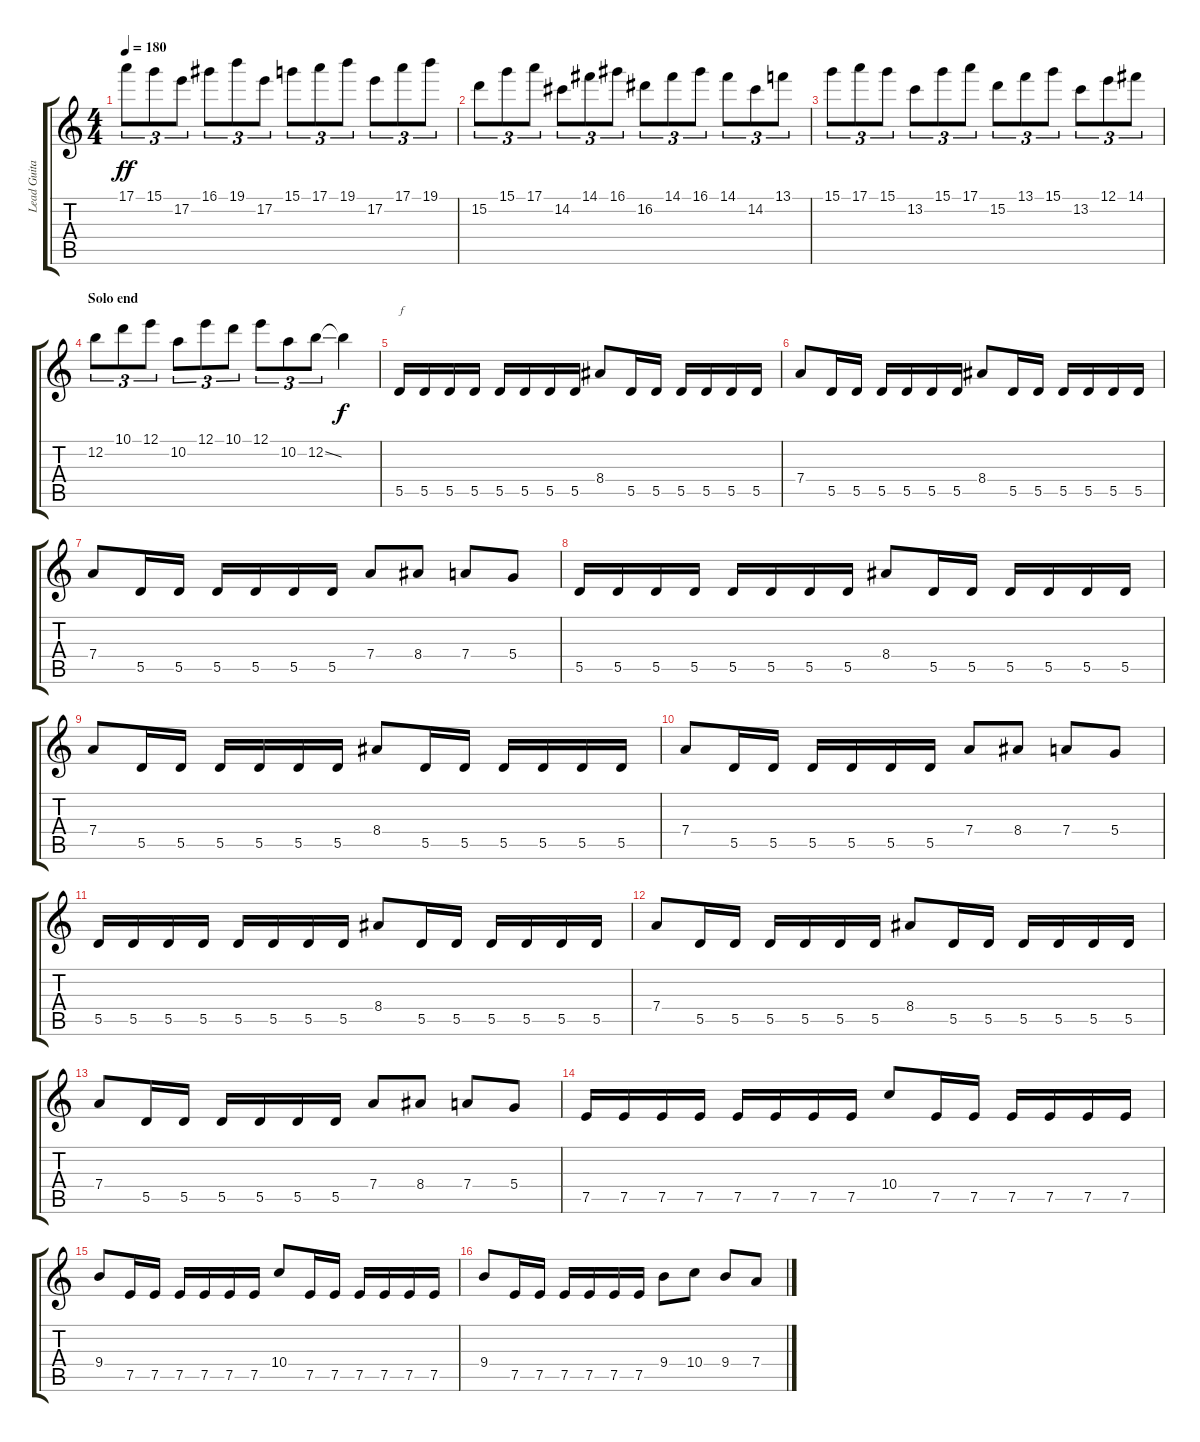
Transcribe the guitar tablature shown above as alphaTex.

\track ("Lead Guitar" "Lead Guita") {instrument distortionguitar}
\staff {score tabs}
\tuning (E4 B3 G3 D3 A2 E2) {hide}
\ts (4 4)
\tempo 180
\clef g2
\ks c
17.1.8{tu (3 2) dy ff} 15.1.8{tu (3 2)} 17.2.8{tu (3 2)} 16.1.8{tu (3 2)} 19.1.8{tu (3 2)} 17.2.8{tu (3 2)} 15.1.8{tu (3 2)} 17.1.8{tu (3 2)} 19.1.8{tu (3 2)} 17.2.8{tu (3 2)} 17.1.8{tu (3 2)} 19.1.8{tu (3 2)} |
15.2.8{tu (3 2)} 15.1.8{tu (3 2)} 17.1.8{tu (3 2)} 14.2.8{tu (3 2)} 14.1.8{tu (3 2)} 16.1.8{tu (3 2)} 16.2.8{tu (3 2)} 14.1.8{tu (3 2)} 16.1.8{tu (3 2)} 14.1.8{tu (3 2)} 14.2.8{tu (3 2)} 13.1.8{tu (3 2)} |
15.1.8{tu (3 2)} 17.1.8{tu (3 2)} 15.1.8{tu (3 2)} 13.2.8{tu (3 2)} 15.1.8{tu (3 2)} 17.1.8{tu (3 2)} 15.2.8{tu (3 2)} 13.1.8{tu (3 2)} 15.1.8{tu (3 2)} 13.2.8{tu (3 2)} 12.1.8{tu (3 2)} 14.1.8{tu (3 2)} |
\section ("" "Solo end")
12.2.8{tu (3 2)} 10.1.8{tu (3 2)} 12.1.8{tu (3 2)} 10.2.8{tu (3 2)} 12.1.8{tu (3 2)} 10.1.8{tu (3 2)} 12.1.8{tu (3 2)} 10.2.8{tu (3 2)} 12.2{ss}.8{tu (3 2)} 12.2{t}.4{dy f} |
5.5.16{txt "f"} 5.5.16 5.5.16 5.5.16 5.5.16 5.5.16 5.5.16 5.5.16 8.4.8 5.5.16 5.5.16 5.5.16 5.5.16 5.5.16 5.5.16 |
7.4.8 5.5.16 5.5.16 5.5.16 5.5.16 5.5.16 5.5.16 8.4.8 5.5.16 5.5.16 5.5.16 5.5.16 5.5.16 5.5.16 |
7.4.8 5.5.16 5.5.16 5.5.16 5.5.16 5.5.16 5.5.16 7.4.8 8.4.8 7.4.8 5.4.8 |
5.5.16 5.5.16 5.5.16 5.5.16 5.5.16 5.5.16 5.5.16 5.5.16 8.4.8 5.5.16 5.5.16 5.5.16 5.5.16 5.5.16 5.5.16 |
7.4.8 5.5.16 5.5.16 5.5.16 5.5.16 5.5.16 5.5.16 8.4.8 5.5.16 5.5.16 5.5.16 5.5.16 5.5.16 5.5.16 |
7.4.8 5.5.16 5.5.16 5.5.16 5.5.16 5.5.16 5.5.16 7.4.8 8.4.8 7.4.8 5.4.8 |
5.5.16 5.5.16 5.5.16 5.5.16 5.5.16 5.5.16 5.5.16 5.5.16 8.4.8 5.5.16 5.5.16 5.5.16 5.5.16 5.5.16 5.5.16 |
7.4.8 5.5.16 5.5.16 5.5.16 5.5.16 5.5.16 5.5.16 8.4.8 5.5.16 5.5.16 5.5.16 5.5.16 5.5.16 5.5.16 |
7.4.8 5.5.16 5.5.16 5.5.16 5.5.16 5.5.16 5.5.16 7.4.8 8.4.8 7.4.8 5.4.8 |
7.5.16 7.5.16 7.5.16 7.5.16 7.5.16 7.5.16 7.5.16 7.5.16 10.4.8 7.5.16 7.5.16 7.5.16 7.5.16 7.5.16 7.5.16 |
9.4.8 7.5.16 7.5.16 7.5.16 7.5.16 7.5.16 7.5.16 10.4.8 7.5.16 7.5.16 7.5.16 7.5.16 7.5.16 7.5.16 |
9.4.8 7.5.16 7.5.16 7.5.16 7.5.16 7.5.16 7.5.16 9.4.8 10.4.8 9.4.8 7.4.8
